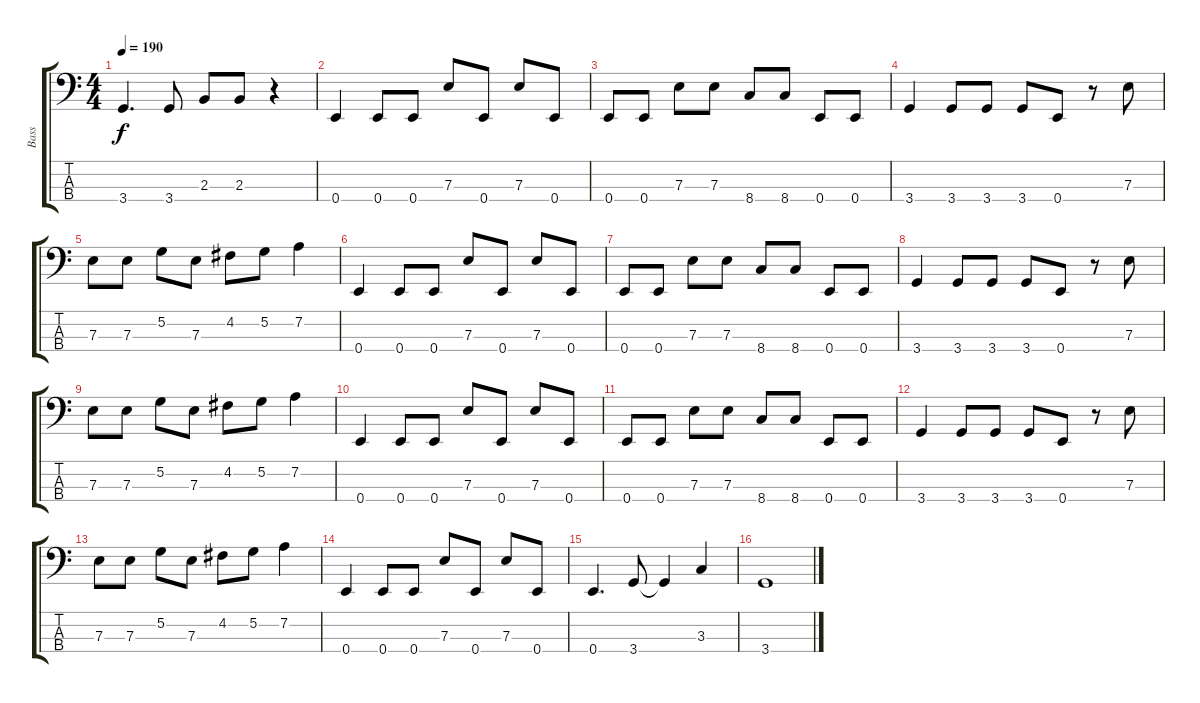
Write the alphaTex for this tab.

\track ("Bass" "Bass") {instrument electricbassfinger}
\staff {score tabs}
\tuning (G2 D2 A1 E1) {hide}
\ts (4 4)
\tempo 190
\clef f4
\ks c
3.4.4{d dy f} 3.4.8 2.3.8 2.3.8 r.4 |
0.4.4 0.4.8 0.4.8 7.3.8 0.4.8 7.3.8 0.4.8 |
0.4.8 0.4.8 7.3.8 7.3.8 8.4.8 8.4.8 0.4.8 0.4.8 |
3.4.4 3.4.8 3.4.8 3.4.8 0.4.8 r.8 7.3.8 |
7.3.8 7.3.8 5.2.8 7.3.8 4.2.8 5.2.8 7.2.4 |
0.4.4 0.4.8 0.4.8 7.3.8 0.4.8 7.3.8 0.4.8 |
0.4.8 0.4.8 7.3.8 7.3.8 8.4.8 8.4.8 0.4.8 0.4.8 |
3.4.4 3.4.8 3.4.8 3.4.8 0.4.8 r.8 7.3.8 |
7.3.8 7.3.8 5.2.8 7.3.8 4.2.8 5.2.8 7.2.4 |
0.4.4 0.4.8 0.4.8 7.3.8 0.4.8 7.3.8 0.4.8 |
0.4.8 0.4.8 7.3.8 7.3.8 8.4.8 8.4.8 0.4.8 0.4.8 |
3.4.4 3.4.8 3.4.8 3.4.8 0.4.8 r.8 7.3.8 |
7.3.8 7.3.8 5.2.8 7.3.8 4.2.8 5.2.8 7.2.4 |
0.4.4 0.4.8 0.4.8 7.3.8 0.4.8 7.3.8 0.4.8 |
0.4.4{d} 3.4.8 3.4{t}.4 3.3.4 |
3.4.1
